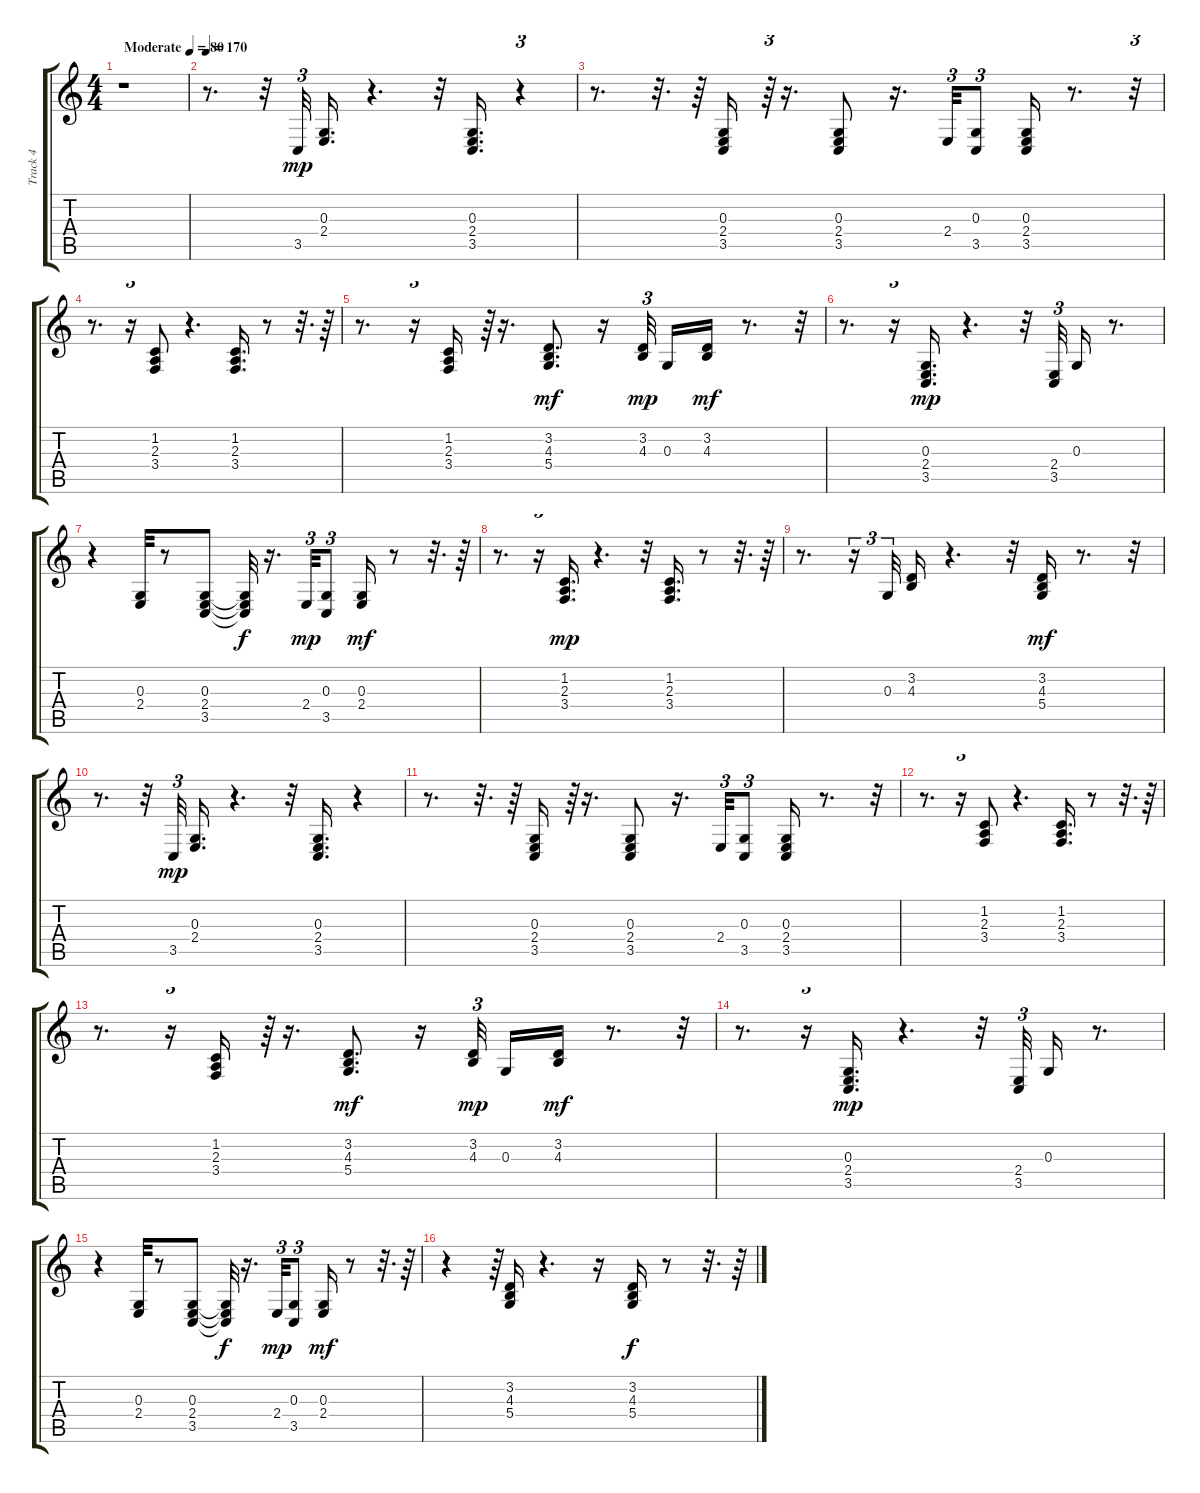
\track ("Track 4" "Track 4") {instrument acousticgrandpiano}
\staff {score tabs}
\tuning (E4 B3 G3 D3 A2 E2) {hide}
\ts (4 4)
\tempo (80 "Moderate")
\clef g2
\ks c
r.1{dy mp instrument acousticgrandpiano} |
\tempo 170
r.8{d} r.32 3.5.32{tu (3 2) volume 14 balance 8} (0.3 2.4).16{d} r.4{d} r.32 (0.3 2.4 3.5).16{d} r.4{tu (3 2)} |
r.8{d} r.32{d} r.64 (0.3 2.4 3.5).16 r.64{tu (3 2)} r.16{d} (0.3 2.4 3.5).8 r.16{d} 2.4.32{tu (3 2)} (0.3 3.5).8{tu (3 2)} (0.3 2.4 3.5).16 r.8{d} r.32{tu (3 2)} |
r.8{d} r.16{tu (3 2)} (1.2 2.3 3.4).8 r.4{d} (1.2 2.3 3.4).16{d} r.8 r.32{d} r.64 |
r.8{d} r.16{tu (3 2)} (1.2 2.3 3.4).16 r.64{tu (3 2)} r.16{d} (3.2 4.3 5.4).8{d dy mf} r.16 (3.2 4.3).32{tu (3 2) dy mp} 0.3.16 (3.2 4.3).16{dy mf} r.8{d} r.32{tu (3 2)} |
r.8{d} r.16{tu (3 2)} (0.3 2.4 3.5).16{d dy mp} r.4{d} r.32 (2.4 3.5).32{tu (3 2)} 0.3.16 r.8{d} |
r.4 (0.3 2.4).32 r.8 (0.3 2.4 3.5).8 (0.3{t} 2.4{t} 3.5{t}).32{dy f} r.16{d} 2.4.32{tu (3 2) dy mp} (0.3 3.5).8{tu (3 2)} (0.3 2.4).16{dy mf} r.8 r.32{d} r.64 |
r.8{d} r.16{tu (3 2)} (1.2 2.3 3.4).16{d dy mp} r.4{d} r.32 (1.2 2.3 3.4).16{d} r.8 r.32{d} r.64 |
r.8{d} r.16{tu (3 2)} 0.3.32{tu (3 2)} (3.2 4.3).16 r.4{d} r.32 (3.2 4.3 5.4).16{dy mf} r.8{d} r.32 |
r.8{d} r.32 3.5.32{tu (3 2) dy mp} (0.3 2.4).16{d} r.4{d} r.32 (0.3 2.4 3.5).16{d} r.4{tu (3 2)} |
r.8{d} r.32{d} r.64 (0.3 2.4 3.5).16 r.64{tu (3 2)} r.16{d} (0.3 2.4 3.5).8 r.16{d} 2.4.32{tu (3 2)} (0.3 3.5).8{tu (3 2)} (0.3 2.4 3.5).16 r.8{d} r.32{tu (3 2)} |
r.8{d} r.16{tu (3 2)} (1.2 2.3 3.4).8 r.4{d} (1.2 2.3 3.4).16{d} r.8 r.32{d} r.64 |
r.8{d} r.16{tu (3 2)} (1.2 2.3 3.4).16 r.64{tu (3 2)} r.16{d} (3.2 4.3 5.4).8{d dy mf} r.16 (3.2 4.3).32{tu (3 2) dy mp} 0.3.16 (3.2 4.3).16{dy mf} r.8{d} r.32{tu (3 2)} |
r.8{d} r.16{tu (3 2)} (0.3 2.4 3.5).16{d dy mp} r.4{d} r.32 (2.4 3.5).32{tu (3 2)} 0.3.16 r.8{d} |
r.4 (0.3 2.4).32 r.8 (0.3 2.4 3.5).8 (0.3{t} 2.4{t} 3.5{t}).32{dy f} r.16{d} 2.4.32{tu (3 2) dy mp} (0.3 3.5).8{tu (3 2)} (0.3 2.4).16{dy mf} r.8 r.32{d} r.64 |
r.4 r.64{tu (3 2)} (3.2 4.3 5.4).16 r.4{d} r.16 (3.2 4.3 5.4).16{dy f} r.8 r.32{d} r.64
